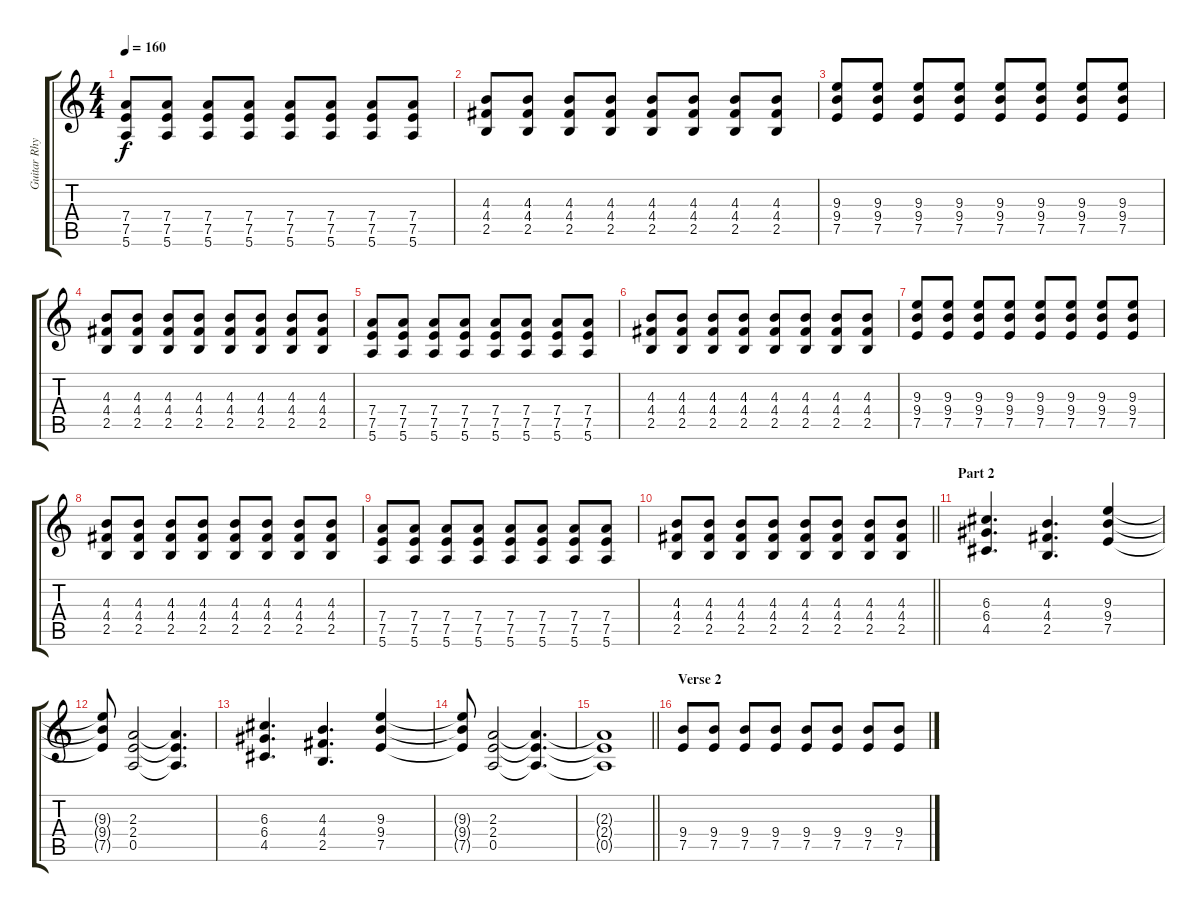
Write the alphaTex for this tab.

\track ("Guitar Rhythm" "Guitar Rhy") {instrument distortionguitar}
\staff {score tabs}
\tuning (E4 B3 G3 D3 A2 E2) {hide}
\ts (4 4)
\tempo 160
\clef g2
\ks c
(7.4 7.5 5.6).8{dy f} (7.4 7.5 5.6).8 (7.4 7.5 5.6).8 (7.4 7.5 5.6).8 (7.4 7.5 5.6).8 (7.4 7.5 5.6).8 (7.4 7.5 5.6).8 (7.4 7.5 5.6).8 |
(4.3 4.4 2.5).8 (4.3 4.4 2.5).8 (4.3 4.4 2.5).8 (4.3 4.4 2.5).8 (4.3 4.4 2.5).8 (4.3 4.4 2.5).8 (4.3 4.4 2.5).8 (4.3 4.4 2.5).8 |
(9.3 9.4 7.5).8 (9.3 9.4 7.5).8 (9.3 9.4 7.5).8 (9.3 9.4 7.5).8 (9.3 9.4 7.5).8 (9.3 9.4 7.5).8 (9.3 9.4 7.5).8 (9.3 9.4 7.5).8 |
(4.3 4.4 2.5).8 (4.3 4.4 2.5).8 (4.3 4.4 2.5).8 (4.3 4.4 2.5).8 (4.3 4.4 2.5).8 (4.3 4.4 2.5).8 (4.3 4.4 2.5).8 (4.3 4.4 2.5).8 |
(7.4 7.5 5.6).8 (7.4 7.5 5.6).8 (7.4 7.5 5.6).8 (7.4 7.5 5.6).8 (7.4 7.5 5.6).8 (7.4 7.5 5.6).8 (7.4 7.5 5.6).8 (7.4 7.5 5.6).8 |
(4.3 4.4 2.5).8 (4.3 4.4 2.5).8 (4.3 4.4 2.5).8 (4.3 4.4 2.5).8 (4.3 4.4 2.5).8 (4.3 4.4 2.5).8 (4.3 4.4 2.5).8 (4.3 4.4 2.5).8 |
(9.3 9.4 7.5).8 (9.3 9.4 7.5).8 (9.3 9.4 7.5).8 (9.3 9.4 7.5).8 (9.3 9.4 7.5).8 (9.3 9.4 7.5).8 (9.3 9.4 7.5).8 (9.3 9.4 7.5).8 |
(4.3 4.4 2.5).8 (4.3 4.4 2.5).8 (4.3 4.4 2.5).8 (4.3 4.4 2.5).8 (4.3 4.4 2.5).8 (4.3 4.4 2.5).8 (4.3 4.4 2.5).8 (4.3 4.4 2.5).8 |
(7.4 7.5 5.6).8 (7.4 7.5 5.6).8 (7.4 7.5 5.6).8 (7.4 7.5 5.6).8 (7.4 7.5 5.6).8 (7.4 7.5 5.6).8 (7.4 7.5 5.6).8 (7.4 7.5 5.6).8 |
\barLineRight lightlight
(4.3 4.4 2.5).8 (4.3 4.4 2.5).8 (4.3 4.4 2.5).8 (4.3 4.4 2.5).8 (4.3 4.4 2.5).8 (4.3 4.4 2.5).8 (4.3 4.4 2.5).8 (4.3 4.4 2.5).8 |
\section ("" "Part 2")
(6.3 6.4 4.5).4{d} (4.3 4.4 2.5).4{d} (9.3 9.4 7.5).4 |
(9.3{t} 9.4{t} 7.5{t}).8 (2.3 2.4 0.5).2 (2.3{t} 2.4{t} 0.5{t}).4{d} |
(6.3 6.4 4.5).4{d} (4.3 4.4 2.5).4{d} (9.3 9.4 7.5).4 |
(9.3{t} 9.4{t} 7.5{t}).8 (2.3 2.4 0.5).2 (2.3{t} 2.4{t} 0.5{t}).4{d} |
\barLineRight lightlight
(2.3{t} 2.4{t} 0.5{t}).1 |
\section ("" "Verse 2")
(9.4 7.5).8 (9.4 7.5).8 (9.4 7.5).8 (9.4 7.5).8 (9.4 7.5).8 (9.4 7.5).8 (9.4 7.5).8 (9.4 7.5).8
